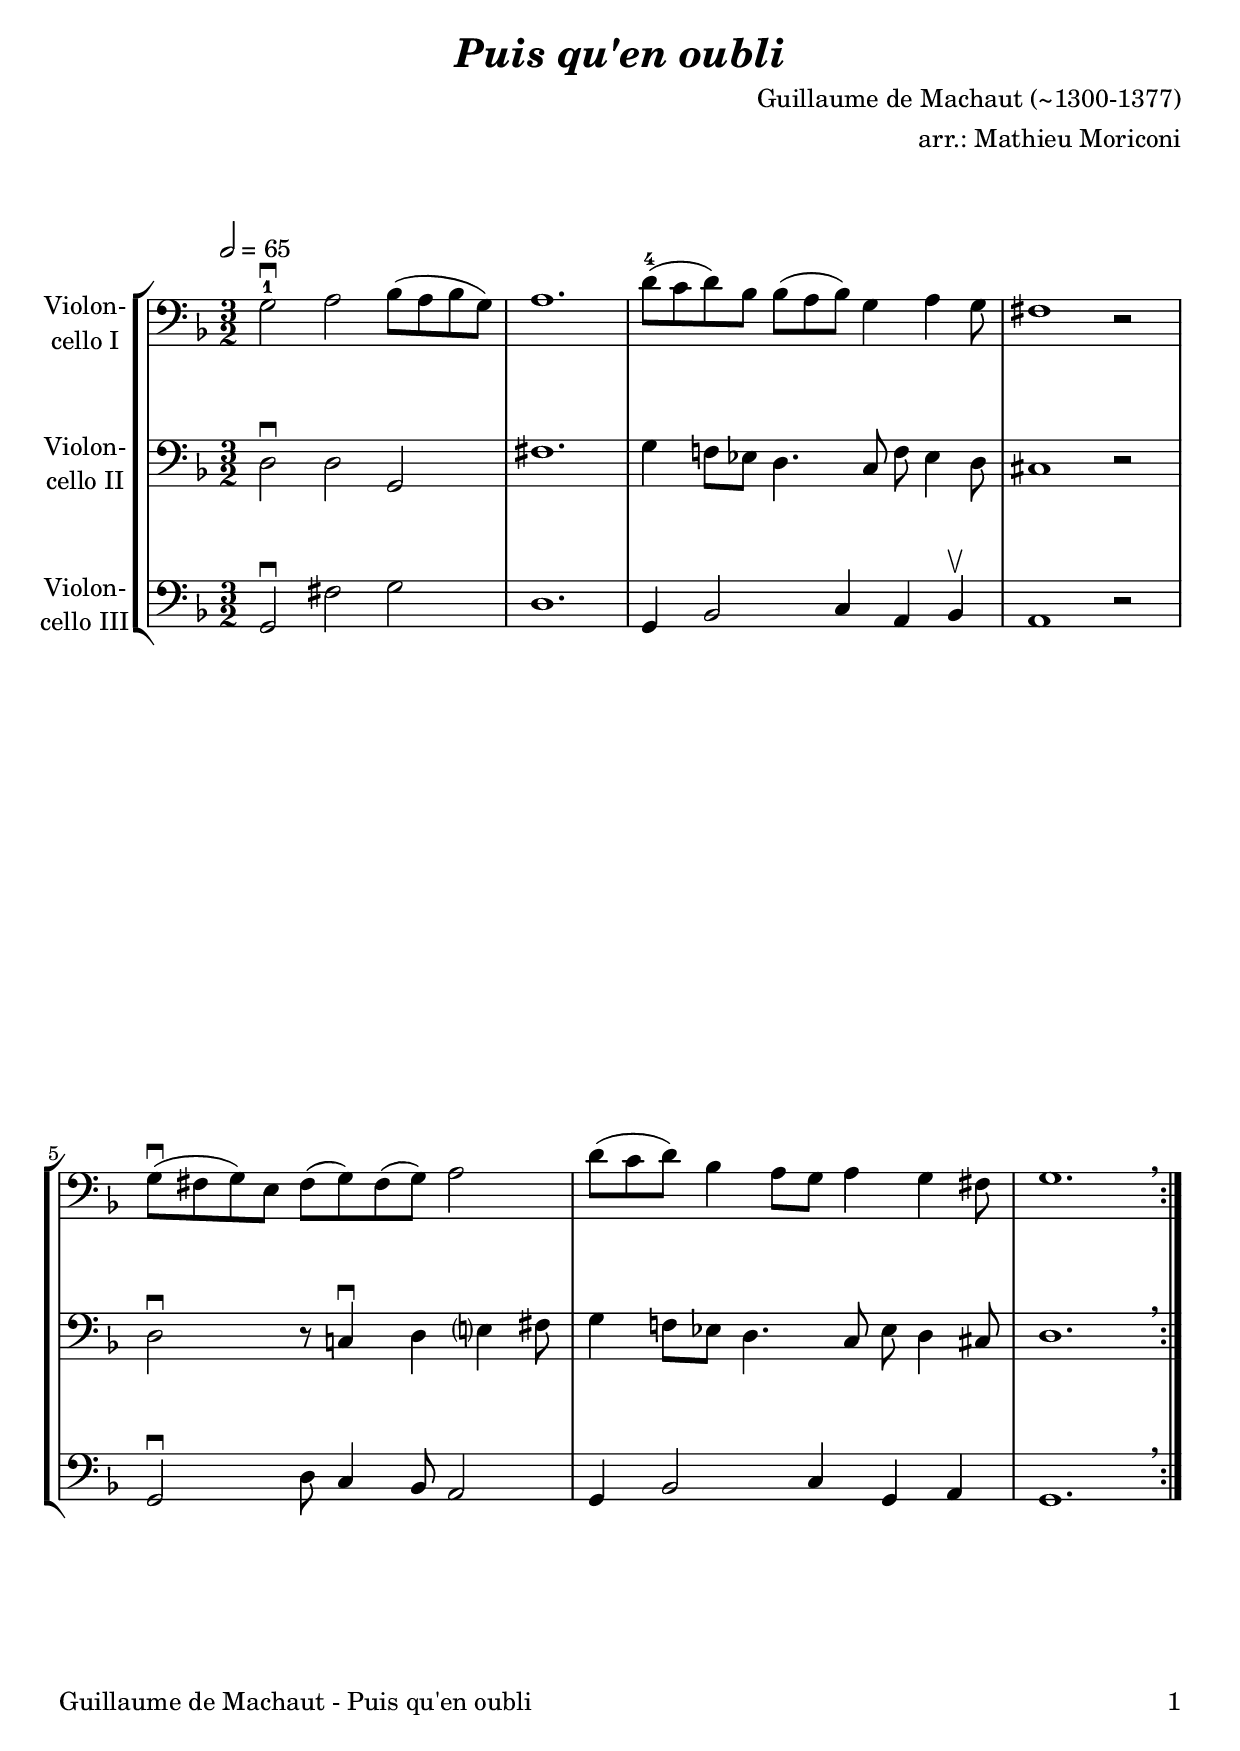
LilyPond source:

\version "2.24.4"
\include "deutsch.ly"
  
#(set-global-staff-size 22)

\header {
  title     = \markup \bold \italic "Puis qu'en oubli"
  composer  = "Guillaume de Machaut (~1300-1377)"
  arranger  = "arr.: Mathieu Moriconi"
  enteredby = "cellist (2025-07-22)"
%  piece     = ""
}

voiceconsts = {
  \key d \minor
  \time 3/2
  \clef "bass"
  \numericTimeSignature
  \compressEmptyMeasures
% Set default beaming for all staves
%  \set Timing.beamExceptions = #'()
%  \set Timing.baseMoment     = #(ly:make-moment 1 4)
%  \set Timing.beatStructure  = #'(1 1 1)
  \tempo 2=65
  
}

mivl = "violin"
miva = "viola"
mivc = "cello"
mipz = "pizzicato strings"

va = \relative c' {
  \voiceconsts

  \repeat volta 2 {
    g2-1\downbow a b8( a b g)
    a1.
    d8(-4 c d) b b( a b) g4 a g8
    fis1 r2

    g8(\downbow fis g) e fis( g) fis( g) a2
    d8( c d) b4 a8 g a4 g fis8
    g1. \breathe
  }
}

vb = \relative c {
  \voiceconsts

  \repeat volta 2 {
    d2\downbow d g,
    fis'1.
    g4 f!8 es d4. c8 f es4 d8
    cis1 r2

    d\downbow r8 c!4\downbow d e? fis8
    g4 f!8 es d4. c8 es d4 cis8
    d1. \breathe
  }
}

vc = \relative c {
  \voiceconsts

  \repeat volta 2 {
    g2\downbow fis' g
    d1.
    g,4 b2 c4 a b\upbow
    a1 r2

    g\downbow d'8 c4 b8 a2
    g4 b2 c4 g a
    g1. \breathe
  }
}


music = \new StaffGroup <<
      \new Staff {
	\set Staff.midiInstrument = \mivc
	\set Staff.instrumentName = \markup \center-column { "Violon-" "cello I" }
	\transpose d d { \va }
      }

      \new Staff {
	\set Staff.midiInstrument = \mivc
	\set Staff.instrumentName = \markup \center-column { "Violon-" "cello II" }
	\transpose d d { \vb }
      }

      \new Staff {
	\set Staff.midiInstrument = \mivc
	\set Staff.instrumentName = \markup \center-column { "Violon-" "cello III" }
	\transpose d d { \vc }
      }
>>

\book {
  \paper {
    print-page-number = ##t
    print-first-page-number = ##t
    ragged-last-bottom = ##f
    oddHeaderMarkup = \markup \null
    evenHeaderMarkup = \markup \null
    oddFooterMarkup = \markup {
      \fill-line {
        \if \should-print-page-number
        "Guillaume de Machaut - Puis qu'en oubli" \fromproperty #'page:page-number-string
      }
    }
    evenFooterMarkup = \oddFooterMarkup
  } \score {
    \music
    \layout {}
  }

  \score {
    \unfoldRepeats \music

    \midi {
      \context {
        \Score
      }
    }
  }
}
